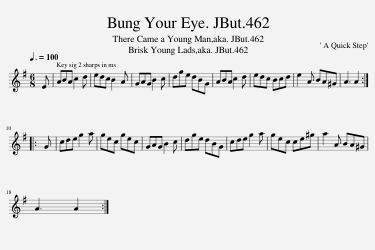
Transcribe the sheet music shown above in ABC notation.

X:1
L:1/8
Q:3/8=100
M:6/8
I:linebreak $
K:G
V:1 treble
V:1
 E | ABA c2 d | edc B2 A | GAG B2 c | dge dBG | %5
 ABA c2 d | edc Bcd | e2 A BA^G | A3 A2 ::$ G | %10
 cde g2 a | gec gec | GAG B2 c | dge dBG | cde g2 a | %15
 gec ce^g | a2 A BA^G |$ A3 A2 :| %18
